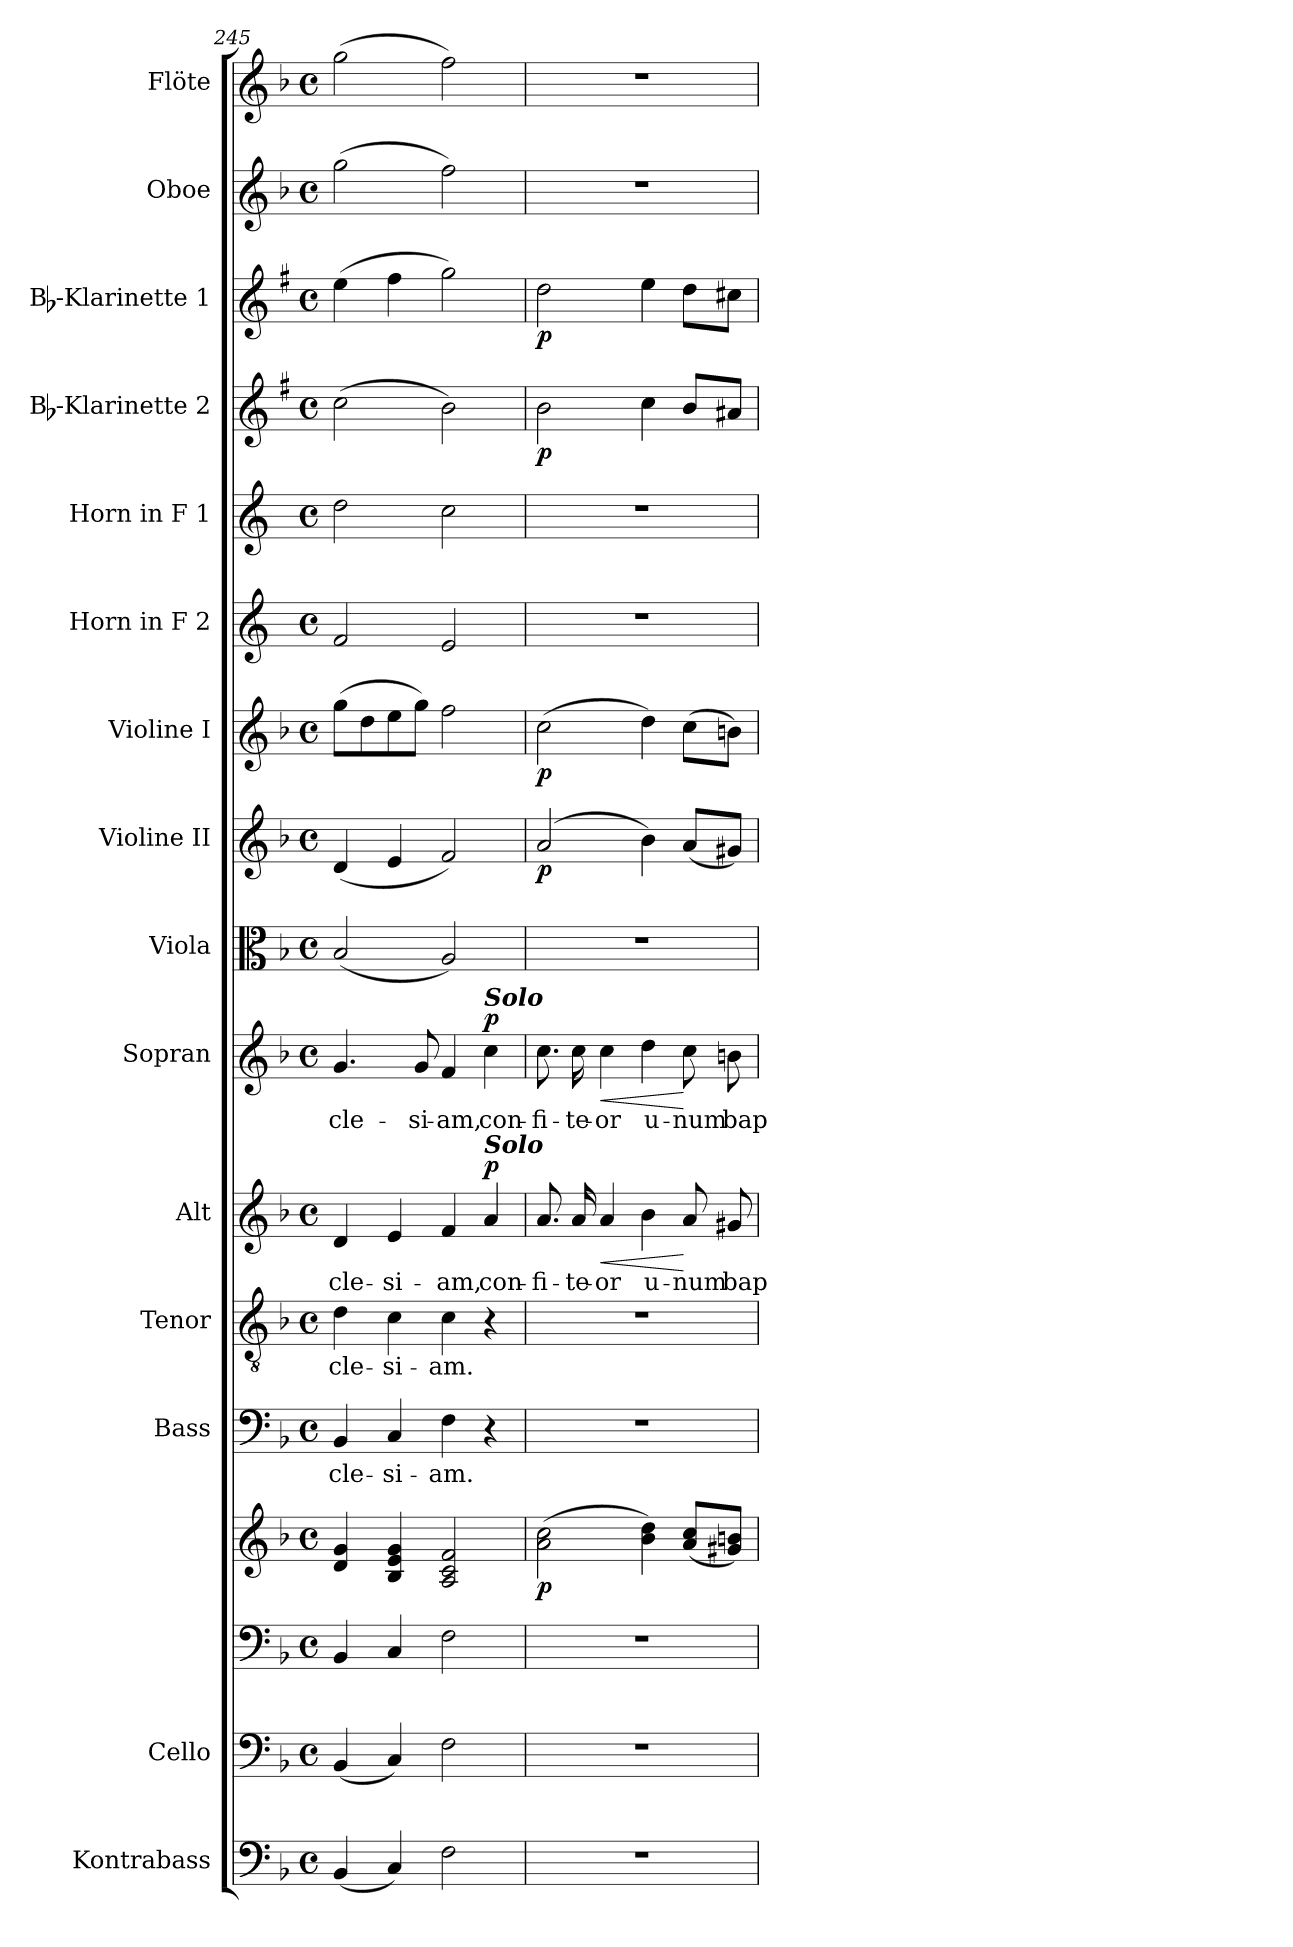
**kern	**kern	**kern	**kern	**dynam	**kern	**text	**kern	**text	**kern	**text	**dynam	**kern	**text	**dynam	**kern	**kern	**dynam	**kern	**dynam	**kern	**kern	**kern	**dynam	**kern	**dynam	**kern	**kern
*part16	*part15	*part14	*part14	*part14	*part13	*part13	*part12	*part12	*part11	*part11	*part11	*part10	*part10	*part10	*part9	*part8	*part8	*part7	*part7	*part6	*part5	*part4	*part4	*part3	*part3	*part2	*part1
*staff17	*staff16	*staff15	*staff14	*staff14/15	*staff13	*staff13	*staff12	*staff12	*staff11	*staff11	*staff11	*staff10	*staff10	*staff10	*staff9	*staff8	*staff8	*staff7	*staff7	*staff6	*staff5	*staff4	*staff4	*staff3	*staff3	*staff2	*staff1
*I"Kontrabass	*I"Cello	*	*	*	*I"Bass	*	*I"Tenor	*	*I"Alt	*	*	*I"Sopran	*	*	*I"Viola	*I"Violine II	*	*I"Violine I	*	*I"Horn in F 2	*I"Horn in F 1	*I"Bb-Klarinette 2	*	*I"Bb-Klarinette 1	*	*I"Oboe	*I"Flöte
*I'Kb.	*	*	*	*	*I'B.	*	*I'T.	*	*I'A.	*	*	*I'S.	*	*	*I'Vla.	*I'Vl. II	*	*I'Vl. I	*	*	*	*I'Bb Kl. 2	*	*I'Bb Kl. 1	*	*I'Ob.	*I'Fl.
*clefF4	*clefF4	*clefF4	*clefG2	*	*clefF4	*	*clefGv2	*	*clefG2	*	*	*clefG2	*	*	*clefC3	*clefG2	*	*clefG2	*	*clefG2	*clefG2	*clefG2	*	*clefG2	*	*clefG2	*clefG2
*ITrd7c12	*	*	*	*	*	*	*	*	*	*	*	*	*	*	*	*	*	*	*	*ITrd4c7	*ITrd4c7	*ITrd1c2	*	*ITrd1c2	*	*	*
*k[b-]	*k[b-]	*k[b-]	*k[b-]	*	*k[b-]	*	*k[b-]	*	*k[b-]	*	*	*k[b-]	*	*	*k[b-]	*k[b-]	*	*k[b-]	*	*k[b-]	*k[b-]	*k[b-]	*	*k[b-]	*	*k[b-]	*k[b-]
*F:	*F:	*F:	*F:	*	*F:	*	*F:	*	*F:	*	*	*F:	*	*	*F:	*F:	*	*F:	*	*F:	*F:	*F:	*	*F:	*	*F:	*F:
*M4/4	*M4/4	*M4/4	*M4/4	*	*M4/4	*	*M4/4	*	*M4/4	*	*	*M4/4	*	*	*M4/4	*M4/4	*	*M4/4	*	*M4/4	*M4/4	*M4/4	*	*M4/4	*	*M4/4	*M4/4
*met(c)	*met(c)	*met(c)	*met(c)	*	*met(c)	*	*met(c)	*	*met(c)	*	*	*met(c)	*	*	*met(c)	*met(c)	*	*met(c)	*	*met(c)	*met(c)	*met(c)	*	*met(c)	*	*met(c)	*met(c)
=245	=245	=245	=245	=245	=245	=245	=245	=245	=245	=245	=245	=245	=245	=245	=245	=245	=245	=245	=245	=245	=245	=245	=245	=245	=245	=245	=245
!	!	!	!	!	!	!LO:LY:b	!	!LO:LY:b	!	!LO:LY:b	!	!	!LO:LY:b	!	!	!	!	!	!	!	!	!	!	!	!	!	!
(<4BBB-/	(<4BB-/	4BB-/	4d/ 4g/	.	4BB-/	-cle-	4d\	-cle-	4d/	-cle-	.	4.g/	-cle-	.	(<2B-/	(<4d/	.	(>8gg\L	.	2B-/	2g\	(>2b-\	.	(>4dd\	.	(>2gg\	(>2gg\
.	.	.	.	.	.	.	.	.	.	.	.	.	.	.	.	.	.	8dd\	.	.	.	.	.	.	.	.	.
!	!	!	!	!	!	!LO:LY:b	!	!LO:LY:b	!	!LO:LY:b	!	!	!	!	!	!	!	!	!	!	!	!	!	!	!	!	!
4CC/)	4C/)	4C/	4B-/ 4e/ 4g/	.	4C/	-si-	4c\	-si-	4e/	-si-	.	.	.	.	.	4e/	.	8ee\	.	.	.	.	.	4ee\	.	.	.
!	!	!	!	!	!	!	!	!	!	!	!	!	!LO:LY:b	!	!	!	!	!	!	!	!	!	!	!	!	!	!
.	.	.	.	.	.	.	.	.	.	.	.	8g/	-si-	.	.	.	.	8gg\J)	.	.	.	.	.	.	.	.	.
!	!	!	!	!	!	!LO:LY:b	!	!LO:LY:b	!	!LO:LY:b	!	!	!LO:LY:b	!	!	!	!	!	!	!	!	!	!	!	!	!	!
2FF\	2F\	2F\	2A/ 2c/ 2f/	.	4F\	-am.	4c\	-am.	4f/	-am,	.	4f/	-am,	.	2A/)	2f/)	.	2ff\	.	2A/	2f\	2a\)	.	2ff\)	.	2ff\)	2ff\)
!	!	!	!	!	!	!	!	!	!	!	!	!LO:TX:a:Bi:t=Solo	!	!	!	!	!	!	!	!	!	!	!	!	!	!	!
!	!	!	!	!	!	!	!	!	!LO:TX:a:Bi:t=Solo	!	!	!	!	!	!	!	!	!	!	!	!	!	!	!	!	!	!
!	!	!	!	!	!	!	!	!	!	!LO:LY:b	!LO:DY:a	!	!LO:LY:b	!LO:DY:a	!	!	!	!	!	!	!	!	!	!	!	!	!
.	.	.	.	.	4r	.	4r	.	4a/	con-	p	4cc\	con-	p	.	.	.	.	.	.	.	.	.	.	.	.	.
=246	=246	=246	=246	=246	=246	=246	=246	=246	=246	=246	=246	=246	=246	=246	=246	=246	=246	=246	=246	=246	=246	=246	=246	=246	=246	=246	=246
!	!	!	!	!LO:DY:b	!	!	!	!	!	!LO:LY:b	!	!	!LO:LY:b	!	!	!	!LO:DY:b	!	!LO:DY:b	!	!	!	!LO:DY:b	!	!LO:DY:b	!	!
1r	1r	1r	(>2a\ 2cc\	p	1r	.	1r	.	8.a/	-fi-	.	8.cc\	-fi-	.	1r	(2a/	p	(>2cc\	p	1r	1r	2a\	p	2cc\	p	1r	1r
!	!	!	!	!	!	!	!	!	!	!LO:LY:b	!	!	!LO:LY:b	!	!	!	!	!	!	!	!	!	!	!	!	!	!
.	.	.	.	.	.	.	.	.	16a/	-te-	.	16cc\	-te-	.	.	.	.	.	.	.	.	.	.	.	.	.	.
!	!	!	!	!	!	!	!	!	!	!LO:LY:b	!LO:HP:b	!	!LO:LY:b	!LO:HP:b	!	!	!	!	!	!	!	!	!	!	!	!	!
.	.	.	.	.	.	.	.	.	4a/	-or	<	4cc\	-or	<	.	.	.	.	.	.	.	.	.	.	.	.	.
!	!	!	!	!	!	!	!	!	!	!LO:LY:b	!	!	!LO:LY:b	!	!	!	!	!	!	!	!	!	!	!	!	!	!
.	.	.	4b-\ 4dd\)	.	.	.	.	.	4b-\	u-	.	4dd\	u-	.	.	4b-\)	.	4dd\)	.	.	.	4b-\	.	4dd\	.	.	.
!	!	!	!	!	!	!	!	!	!	!LO:LY:b	!	!	!LO:LY:b	!	!	!	!	!	!	!	!	!	!	!	!	!	!
.	.	.	(<8a/ 8cc/L	.	.	.	.	.	8a/	-num	[	8cc\	-num	[	.	(<8a/L	.	(>8cc\L	.	.	.	8a/L	.	8cc\L	.	.	.
!	!	!	!	!	!	!	!	!	!	!LO:LY:b	!	!	!LO:LY:b	!	!	!	!	!	!	!	!	!	!	!	!	!	!
.	.	.	8g#X/ 8bn/J)	.	.	.	.	.	8g#X/	bap-	.	8bn\	bap-	.	.	8g#X/J)	.	8bn\J)	.	.	.	8g#X/J	.	8bn\J	.	.	.
=	=	=	=	=	=	=	=	=	=	=	=	=	=	=	=	=	=	=	=	=	=	=	=	=	=	=	=
*-	*-	*-	*-	*-	*-	*-	*-	*-	*-	*-	*-	*-	*-	*-	*-	*-	*-	*-	*-	*-	*-	*-	*-	*-	*-	*-	*-
